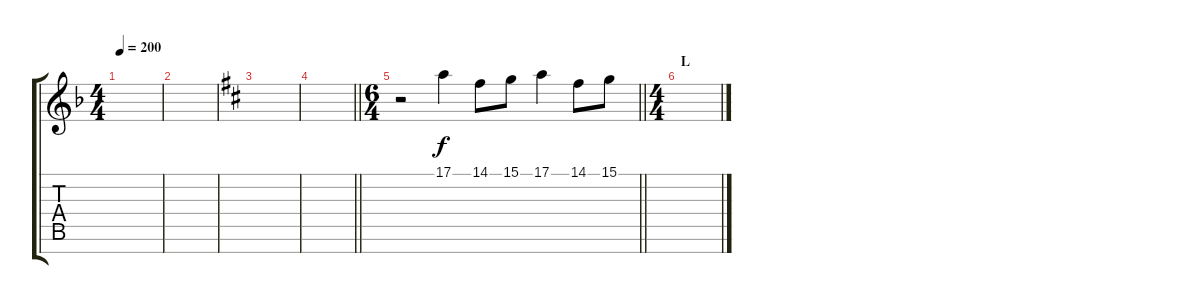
\track "" {instrument stringensemble2}
\staff {score tabs}
\tuning (E4 B3 G3 D3 A2 E2 B1) {hide}
\ts (4 4)
\tempo 200
\clef g2
\ks dminor
|
|
\ks d
|
\barLineRight lightlight
|
\ts (6 4)
\barLineRight lightlight
r.2 17.1.4{volume 16 instrument viola} 14.1.8 15.1.8 17.1.4 14.1.8 15.1.8 |
\ts (4 4)
\section ("" "L")
